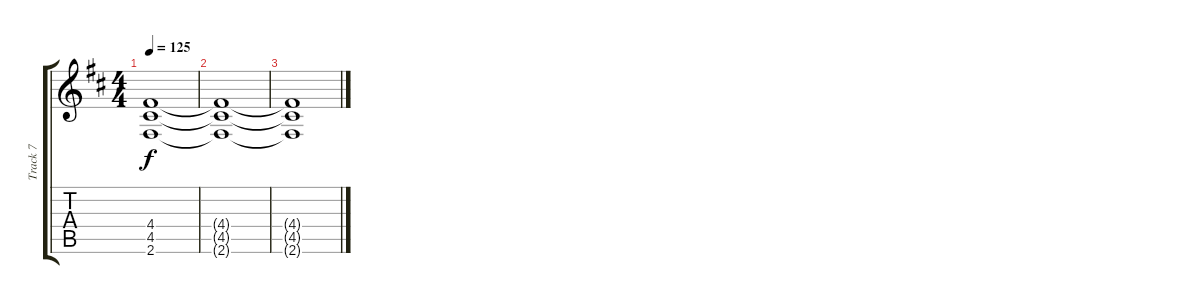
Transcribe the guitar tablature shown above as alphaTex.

\track ("Track 7" "Track 7") {instrument overdrivenguitar}
\staff {score tabs}
\tuning (E4 B3 G3 D3 A2 E2) {hide}
\ts (4 4)
\tempo 125
\clef g2
\ks d
(4.4{t} 4.5{t} 2.6{t}).1{dy f} |
(4.4{t} 4.5{t} 2.6{t}).1 |
(4.4{t} 4.5{t} 2.6{t}).1
